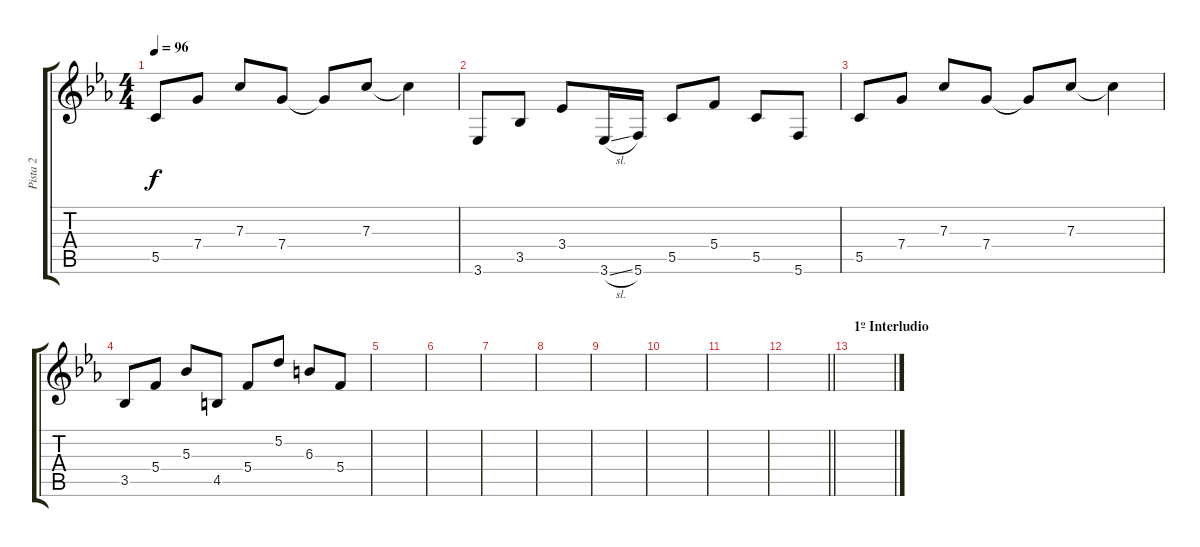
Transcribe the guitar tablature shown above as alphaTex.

\track ("Pista 2" "Pista 2") {instrument acousticguitarsteel}
\staff {score tabs}
\tuning (D4 A3 F3 C3 G2 C2) {hide}
\ts (4 4)
\tempo 96
\clef g2
\ks eb
5.5.8{dy f} 7.4.8 7.3.8 7.4.8 7.4{t}.8 7.3.8 7.3{t}.4 |
3.6.8 3.5.8 3.4.8 3.6{sl}.16 5.6.16 5.5.8 5.4.8 5.5.8 5.6.8 |
5.5.8 7.4.8 7.3.8 7.4.8 7.4{t}.8 7.3.8 7.3{t}.4 |
3.5.8 5.4.8 5.3.8 4.5.8 5.4.8 5.2.8 6.3.8 5.4.8 |
|
|
|
|
|
|
|
\barLineRight lightlight
|
\section ("" "1º Interludio ")
